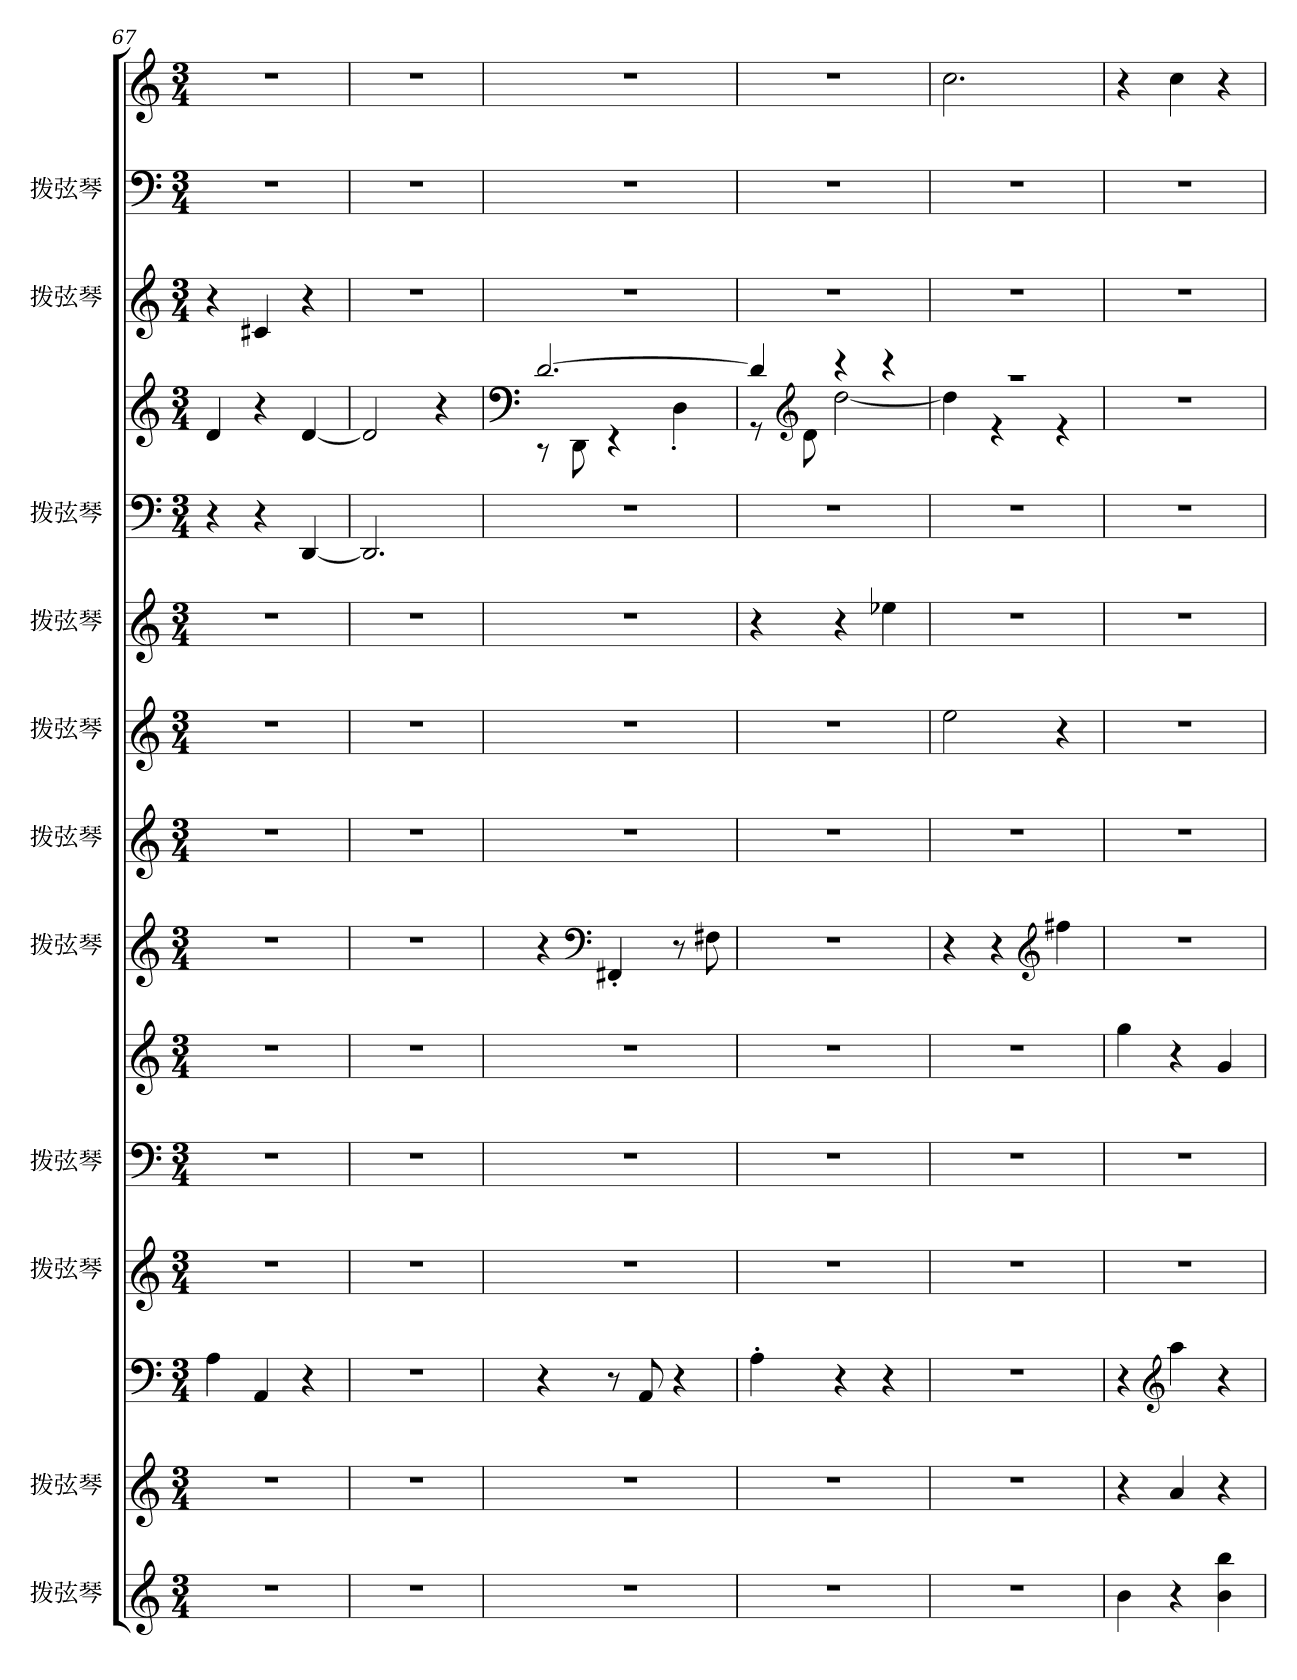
**kern	**kern	**kern	**kern	**kern	**kern	**kern	**kern	**kern	**kern	**kern	**kern	**kern	**kern	**kern
*part11	*part10	*part10	*part9	*part8	*part8	*part7	*part6	*part5	*part4	*part3	*part3	*part2	*part1	*part1
*staff15	*staff14	*staff13	*staff12	*staff11	*staff10	*staff9	*staff8	*staff7	*staff6	*staff5	*staff4	*staff3	*staff2	*staff1
*I"拨弦琴	*I"拨弦琴	*	*I"拨弦琴	*I"拨弦琴	*	*I"拨弦琴	*I"拨弦琴	*I"拨弦琴	*I"拨弦琴	*I"拨弦琴	*	*I"拨弦琴	*I"拨弦琴	*
*clefG2	*clefG2	*clefF4	*clefG2	*clefF4	*clefG2	*clefG2	*clefG2	*clefG2	*clefG2	*clefF4	*clefG2	*clefG2	*clefF4	*clefG2
*k[]	*k[]	*k[]	*k[]	*k[]	*k[]	*k[]	*k[]	*k[]	*k[]	*k[]	*k[]	*k[]	*k[]	*k[]
*M3/4	*M3/4	*M3/4	*M3/4	*M3/4	*M3/4	*M3/4	*M3/4	*M3/4	*M3/4	*M3/4	*M3/4	*M3/4	*M3/4	*M3/4
=67	=67	=67	=67	=67	=67	=67	=67	=67	=67	=67	=67	=67	=67	=67
2.r	2.r	4A\	2.r	2.r	2.r	2.r	2.r	2.r	2.r	4r	4d/	4r	2.r	2.r
.	.	4AA/	.	.	.	.	.	.	.	4r	4r	4c#X/	.	.
.	.	4r	.	.	.	.	.	.	.	[4DD/	[4d/	4r	.	.
=68	=68	=68	=68	=68	=68	=68	=68	=68	=68	=68	=68	=68	=68	=68
2.r	2.r	2.r	2.r	2.r	2.r	2.r	2.r	2.r	2.r	2.DD/]	2d/]	2.r	2.r	2.r
.	.	.	.	.	.	.	.	.	.	.	4r	.	.	.
=69	=69	=69	=69	=69	=69	=69	=69	=69	=69	=69	=69	=69	=69	=69
*	*	*	*	*	*	*	*	*	*	*	*clefF4	*	*	*
*	*	*	*	*	*	*	*	*	*	*	*^	*	*	*
2.r	2.r	4r	2.r	2.r	2.r	4r	2.r	2.r	2.r	2.r	[2.d/	8r	2.r	2.r	2.r
.	.	.	.	.	.	.	.	.	.	.	.	8DD\	.	.	.
*	*	*	*	*	*	*clefF4	*	*	*	*	*	*	*	*	*
.	.	8r	.	.	.	4FF#X'/	.	.	.	.	.	4r	.	.	.
.	.	8AA/	.	.	.	.	.	.	.	.	.	.	.	.	.
.	.	4r	.	.	.	8r	.	.	.	.	.	4D'\	.	.	.
.	.	.	.	.	.	8F#X\	.	.	.	.	.	.	.	.	.
=70	=70	=70	=70	=70	=70	=70	=70	=70	=70	=70	=70	=70	=70	=70	=70
2.r	2.r	4A'\	2.r	2.r	2.r	2.r	2.r	2.r	4r	2.r	4d/]	8r	2.r	2.r	2.r
*	*	*	*	*	*	*	*	*	*	*	*clefG2	*	*	*	*
.	.	.	.	.	.	.	.	.	.	.	.	8d\	.	.	.
.	.	4r	.	.	.	.	.	.	4r	.	4r	[2dd\	.	.	.
.	.	4r	.	.	.	.	.	.	4ee-X\	.	4r	.	.	.	.
!!LO:PB:g=z
=71	=71	=71	=71	=71	=71	=71	=71	=71	=71	=71	=71	=71	=71	=71	=71
2.r	2.r	2.r	2.r	2.r	2.r	4r	2.r	2ee\	2.r	2.r	2.r	4dd\]	2.r	2.r	2.cc\
.	.	.	.	.	.	4r	.	.	.	.	.	4r	.	.	.
*	*	*	*	*	*	*clefG2	*	*	*	*	*	*	*	*	*
.	.	.	.	.	.	4ff#X\	.	4r	.	.	.	4r	.	.	.
*	*	*	*	*	*	*	*	*	*	*	*v	*v	*	*	*
=72	=72	=72	=72	=72	=72	=72	=72	=72	=72	=72	=72	=72	=72	=72
4b\	4r	4r	2.r	2.r	4gg\	2.r	2.r	2.r	2.r	2.r	2.r	2.r	2.r	4r
*	*	*clefG2	*	*	*	*	*	*	*	*	*	*	*	*
4r	4a/	4aa\	.	.	4r	.	.	.	.	.	.	.	.	4cc\
4b\ 4bb\	4r	4r	.	.	4g/	.	.	.	.	.	.	.	.	4r
=	=	=	=	=	=	=	=	=	=	=	=	=	=	=
*-	*-	*-	*-	*-	*-	*-	*-	*-	*-	*-	*-	*-	*-	*-
